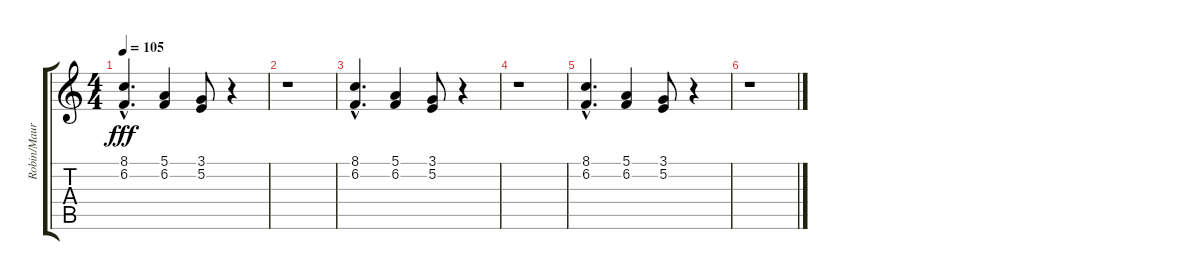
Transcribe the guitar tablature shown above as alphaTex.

\track ("Robin/Maurice" "Robin/Maur") {instrument voiceoohs}
\staff {score tabs}
\tuning (E4 B3 G3 D3 A2 E2) {hide}
\ts (4 4)
\tempo 105
\clef g2
\ks c
(8.1{hac} 6.2{hac}).4{d dy fff} (5.1 6.2).4 (3.1 5.2).8 r.4 |
r.1 |
(8.1{hac} 6.2{hac}).4{d} (5.1 6.2).4 (3.1 5.2).8 r.4 |
r.1 |
(8.1{hac} 6.2{hac}).4{d} (5.1 6.2).4 (3.1 5.2).8 r.4 |
r.1
